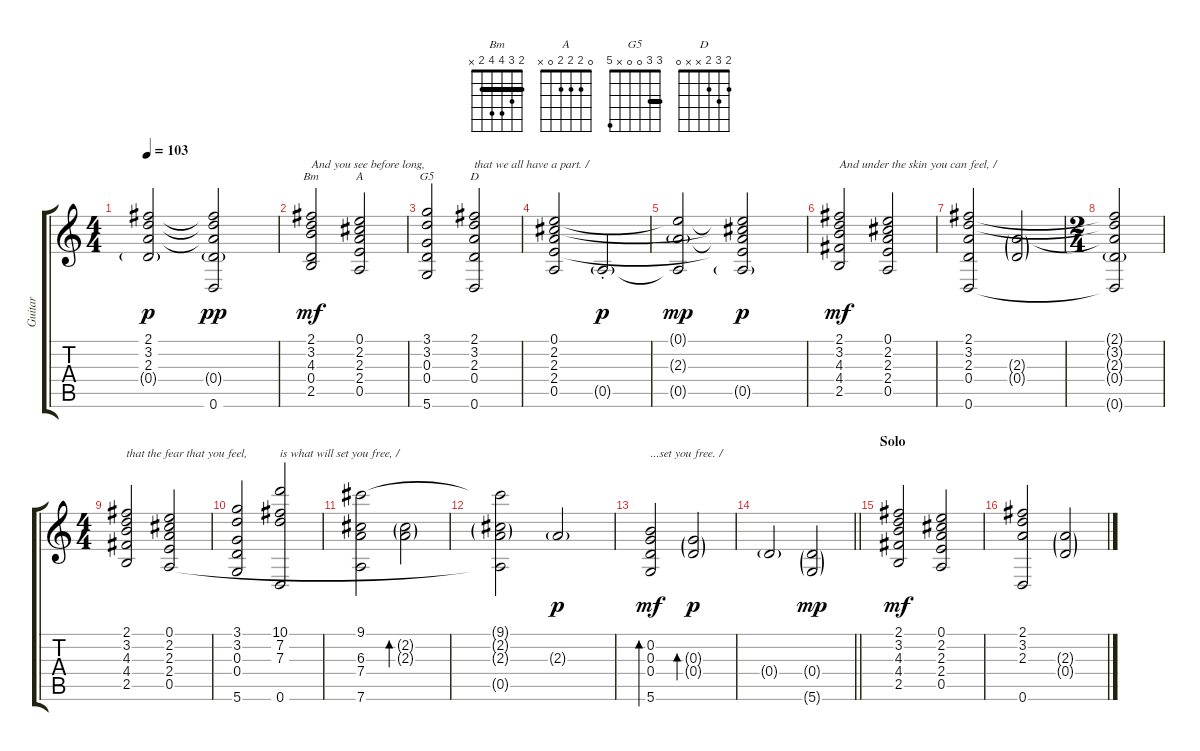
\track ("Guitar" "Guitar") {instrument acousticguitarsteel}
\staff {score tabs}
\tuning (E4 B3 G3 D3 A2 D2) {hide}
\chord ("Bm" 2 3 4 4 2 x) {barre 2}
\chord ("A" 0 2 2 2 0 x)
\chord ("G5" 3 3 0 0 x 5) {barre 3}
\chord ("D" 2 3 2 x x 0)
\ts (4 4)
\tempo 103
\clef g2
\ks c
(2.1{t} 3.2{t} 2.3{t} 0.4{g}).2{dy p} (2.1{t} 3.2{t} 2.3{t} 0.4{g} 0.6{t}).2{dy pp} |
(2.1 3.2 4.3 0.4 2.5).2{ch "Bm" txt "And you see before long," dy mf} (0.1 2.2 2.3 2.4 0.5).2{ch "A"} |
(3.1 3.2 0.3 0.4 5.6).2{ch "G5"} (2.1 3.2 2.3 0.4 0.6).2{ch "D" txt "that we all have a part. /"} |
(0.1 2.2 2.3 2.4 0.5).2 0.5{g st}.2{dy p} |
(0.1{t} 2.3{g} 0.5{t}).2{dy mp} (0.1{t} 2.2{t} 2.3{t} 2.4{t} 0.5{g}).2{dy p} |
(2.1 3.2 4.3 4.4 2.5).2{txt "And under the skin you can feel, /" dy mf} (0.1 2.2 2.3 2.4 0.5).2 |
(2.1 3.2 2.3 0.4 0.6).2 (2.3{g} 0.4{g}).2 |
\ts (2 4)
(2.1{t} 3.2{t} 2.3{t} 0.4{g} 0.6{t}).2 |
\ts (4 4)
(2.1 3.2 4.3 4.4 2.5).2{txt "that the fear that you feel,"} (0.1 2.2 2.3 2.4 0.5).2 |
(3.1 3.2 0.3 0.4 5.6).2 (10.1 7.2 7.3 0.6).2{txt "is what will set you free, /"} |
(9.1 6.3 7.4 7.6).2 (2.2{g} 2.3{g}).2{bd 240} |
(9.1{t} 2.2{g} 2.3{g} 0.5{t}).2 2.3{g}.2{dy p} |
(0.2 0.3 0.4 5.6).2{bd 240 txt "...set you free. /" dy mf} (0.3{g} 0.4{g}).2{bd 120 dy p} |
\barLineRight lightlight
0.4{g}.2 (0.4{g} 5.6{g}).2{dy mp} |
\section ("" "Solo")
(2.1 3.2 4.3 4.4 2.5).2{dy mf} (0.1 2.2 2.3 2.4 0.5).2 |
(2.1 3.2 2.3 0.6).2 (2.3{g} 0.4{g}).2
